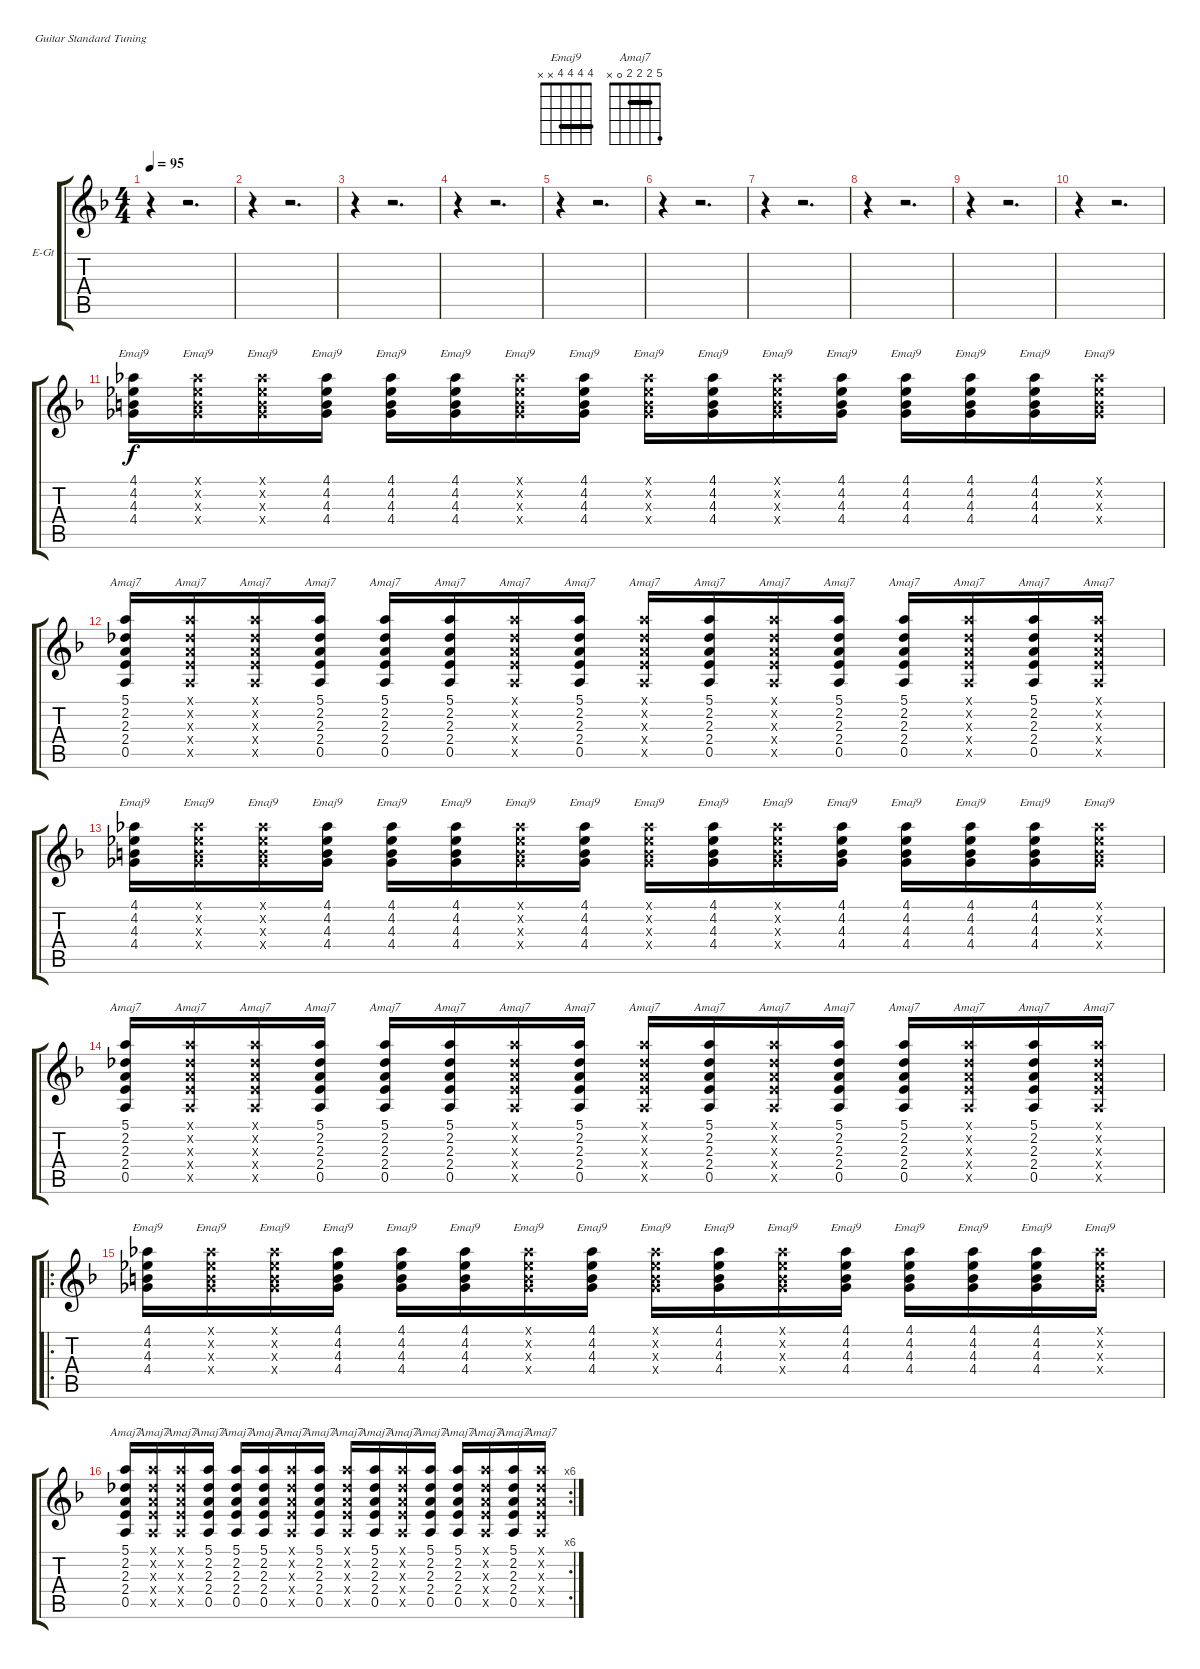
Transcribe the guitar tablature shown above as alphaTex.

\bracketExtendMode groupsimilarinstruments
\firstSystemTrackNameOrientation horizontal
\otherSystemsTrackNameOrientation horizontal
\track ("Electric Guitar" "E-Gt") {instrument electricguitarjazz}
\staff {score tabs}
\tuning (E4 B3 G3 D3 A2 E2)
\chord ("Emaj9" 4 4 4 4 x x) {showfingering false barre (4 4 4)}
\chord ("Amaj7" 5 2 2 2 0 x) {showfingering false barre (2 2)}
\ts (4 4)
\tempo 95
\clef g2
\ks f
r.4{dy f} r.2{d} |
r.4 r.2{d} |
r.4 r.2{d} |
r.4 r.2{d} |
r.4 r.2{d} |
r.4 r.2{d} |
r.4 r.2{d} |
r.4 r.2{d} |
r.4 r.2{d} |
r.4 r.2{d} |
(4.1 4.2 4.3 4.4).16{ch "Emaj9"} (4.1{x} 4.2{x} 4.3{x} 4.4{x}).16{ch "Emaj9"} (4.1{x} 4.2{x} 4.3{x} 4.4{x}).16{ch "Emaj9"} (4.1 4.2 4.3 4.4).16{ch "Emaj9"} (4.1 4.2 4.3 4.4).16{ch "Emaj9"} (4.1 4.2 4.3 4.4).16{ch "Emaj9"} (4.1{x} 4.2{x} 4.3{x} 4.4{x}).16{ch "Emaj9"} (4.1 4.2 4.3 4.4).16{ch "Emaj9"} (4.1{x} 4.2{x} 4.3{x} 4.4{x}).16{ch "Emaj9"} (4.1 4.2 4.3 4.4).16{ch "Emaj9"} (4.1{x} 4.2{x} 4.3{x} 4.4{x}).16{ch "Emaj9"} (4.1 4.2 4.3 4.4).16{ch "Emaj9"} (4.1 4.2 4.3 4.4).16{ch "Emaj9"} (4.1 4.2 4.3 4.4).16{ch "Emaj9"} (4.1 4.2 4.3 4.4).16{ch "Emaj9"} (4.1{x} 4.2{x} 4.3{x} 4.4{x}).16{ch "Emaj9"} |
(5.1 2.2 2.3 2.4 0.5).16{ch "Amaj7"} (5.1{x} 2.2{x} 2.3{x} 2.4{x} 0.5{x}).16{ch "Amaj7"} (5.1{x} 2.2{x} 2.3{x} 2.4{x} 0.5{x}).16{ch "Amaj7"} (5.1 2.2 2.3 2.4 0.5).16{ch "Amaj7"} (5.1 2.2 2.3 2.4 0.5).16{ch "Amaj7"} (5.1 2.2 2.3 2.4 0.5).16{ch "Amaj7"} (5.1{x} 2.2{x} 2.3{x} 2.4{x} 0.5{x}).16{ch "Amaj7"} (5.1 2.2 2.3 2.4 0.5).16{ch "Amaj7"} (5.1{x} 2.2{x} 2.3{x} 2.4{x} 0.5{x}).16{ch "Amaj7"} (5.1 2.2 2.3 2.4 0.5).16{ch "Amaj7"} (5.1{x} 2.2{x} 2.3{x} 2.4{x} 0.5{x}).16{ch "Amaj7"} (5.1 2.2 2.3 2.4 0.5).16{ch "Amaj7"} (5.1 2.2 2.3 2.4 0.5).16{ch "Amaj7"} (5.1{x} 2.2{x} 2.3{x} 2.4{x} 0.5{x}).16{ch "Amaj7"} (5.1 2.2 2.3 2.4 0.5).16{ch "Amaj7"} (5.1{x} 2.2{x} 2.3{x} 2.4{x} 0.5{x}).16{ch "Amaj7"} |
(4.1 4.2 4.3 4.4).16{ch "Emaj9"} (4.1{x} 4.2{x} 4.3{x} 4.4{x}).16{ch "Emaj9"} (4.1{x} 4.2{x} 4.3{x} 4.4{x}).16{ch "Emaj9"} (4.1 4.2 4.3 4.4).16{ch "Emaj9"} (4.1 4.2 4.3 4.4).16{ch "Emaj9"} (4.1 4.2 4.3 4.4).16{ch "Emaj9"} (4.1{x} 4.2{x} 4.3{x} 4.4{x}).16{ch "Emaj9"} (4.1 4.2 4.3 4.4).16{ch "Emaj9"} (4.1{x} 4.2{x} 4.3{x} 4.4{x}).16{ch "Emaj9"} (4.1 4.2 4.3 4.4).16{ch "Emaj9"} (4.1{x} 4.2{x} 4.3{x} 4.4{x}).16{ch "Emaj9"} (4.1 4.2 4.3 4.4).16{ch "Emaj9"} (4.1 4.2 4.3 4.4).16{ch "Emaj9"} (4.1 4.2 4.3 4.4).16{ch "Emaj9"} (4.1 4.2 4.3 4.4).16{ch "Emaj9"} (4.1{x} 4.2{x} 4.3{x} 4.4{x}).16{ch "Emaj9"} |
(5.1 2.2 2.3 2.4 0.5).16{ch "Amaj7"} (5.1{x} 2.2{x} 2.3{x} 2.4{x} 0.5{x}).16{ch "Amaj7"} (5.1{x} 2.2{x} 2.3{x} 2.4{x} 0.5{x}).16{ch "Amaj7"} (5.1 2.2 2.3 2.4 0.5).16{ch "Amaj7"} (5.1 2.2 2.3 2.4 0.5).16{ch "Amaj7"} (5.1 2.2 2.3 2.4 0.5).16{ch "Amaj7"} (5.1{x} 2.2{x} 2.3{x} 2.4{x} 0.5{x}).16{ch "Amaj7"} (5.1 2.2 2.3 2.4 0.5).16{ch "Amaj7"} (5.1{x} 2.2{x} 2.3{x} 2.4{x} 0.5{x}).16{ch "Amaj7"} (5.1 2.2 2.3 2.4 0.5).16{ch "Amaj7"} (5.1{x} 2.2{x} 2.3{x} 2.4{x} 0.5{x}).16{ch "Amaj7"} (5.1 2.2 2.3 2.4 0.5).16{ch "Amaj7"} (5.1 2.2 2.3 2.4 0.5).16{ch "Amaj7"} (5.1{x} 2.2{x} 2.3{x} 2.4{x} 0.5{x}).16{ch "Amaj7"} (5.1 2.2 2.3 2.4 0.5).16{ch "Amaj7"} (5.1{x} 2.2{x} 2.3{x} 2.4{x} 0.5{x}).16{ch "Amaj7"} |
\ro
(4.1 4.2 4.3 4.4).16{ch "Emaj9"} (4.1{x} 4.2{x} 4.3{x} 4.4{x}).16{ch "Emaj9"} (4.1{x} 4.2{x} 4.3{x} 4.4{x}).16{ch "Emaj9"} (4.1 4.2 4.3 4.4).16{ch "Emaj9"} (4.1 4.2 4.3 4.4).16{ch "Emaj9"} (4.1 4.2 4.3 4.4).16{ch "Emaj9"} (4.1{x} 4.2{x} 4.3{x} 4.4{x}).16{ch "Emaj9"} (4.1 4.2 4.3 4.4).16{ch "Emaj9"} (4.1{x} 4.2{x} 4.3{x} 4.4{x}).16{ch "Emaj9"} (4.1 4.2 4.3 4.4).16{ch "Emaj9"} (4.1{x} 4.2{x} 4.3{x} 4.4{x}).16{ch "Emaj9"} (4.1 4.2 4.3 4.4).16{ch "Emaj9"} (4.1 4.2 4.3 4.4).16{ch "Emaj9"} (4.1 4.2 4.3 4.4).16{ch "Emaj9"} (4.1 4.2 4.3 4.4).16{ch "Emaj9"} (4.1{x} 4.2{x} 4.3{x} 4.4{x}).16{ch "Emaj9"} |
\rc 6
(5.1 2.2 2.3 2.4 0.5).16{ch "Amaj7"} (5.1{x} 2.2{x} 2.3{x} 2.4{x} 0.5{x}).16{ch "Amaj7"} (5.1{x} 2.2{x} 2.3{x} 2.4{x} 0.5{x}).16{ch "Amaj7"} (5.1 2.2 2.3 2.4 0.5).16{ch "Amaj7"} (5.1 2.2 2.3 2.4 0.5).16{ch "Amaj7"} (5.1 2.2 2.3 2.4 0.5).16{ch "Amaj7"} (5.1{x} 2.2{x} 2.3{x} 2.4{x} 0.5{x}).16{ch "Amaj7"} (5.1 2.2 2.3 2.4 0.5).16{ch "Amaj7"} (5.1{x} 2.2{x} 2.3{x} 2.4{x} 0.5{x}).16{ch "Amaj7"} (5.1 2.2 2.3 2.4 0.5).16{ch "Amaj7"} (5.1{x} 2.2{x} 2.3{x} 2.4{x} 0.5{x}).16{ch "Amaj7"} (5.1 2.2 2.3 2.4 0.5).16{ch "Amaj7"} (5.1 2.2 2.3 2.4 0.5).16{ch "Amaj7"} (5.1{x} 2.2{x} 2.3{x} 2.4{x} 0.5{x}).16{ch "Amaj7"} (5.1 2.2 2.3 2.4 0.5).16{ch "Amaj7"} (5.1{x} 2.2{x} 2.3{x} 2.4{x} 0.5{x}).16{ch "Amaj7"}
